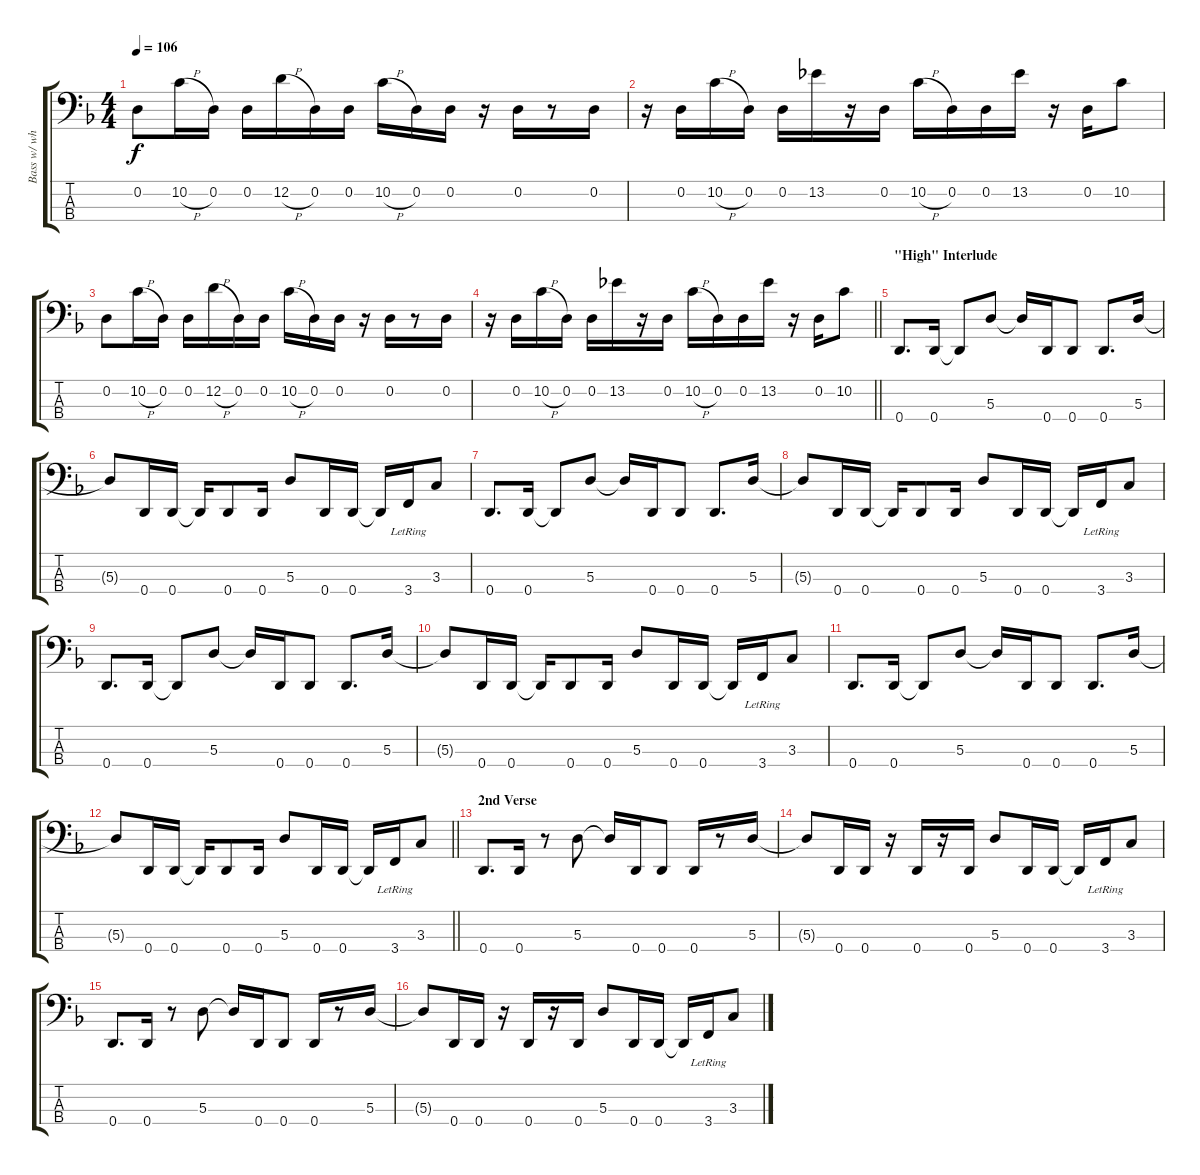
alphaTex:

\track ("Bass w/ whammy, auto-wah, delay and fuzz" "Bass w/ wh") {instrument electricbasspick}
\staff {score tabs}
\tuning (G2 D2 A1 D1) {hide}
\ts (4 4)
\tempo 106
\clef f4
\ks dminor
0.2.8{dy f} 10.2{h}.16 0.2.16 0.2.16 12.2{h}.16 0.2.16 0.2.16 10.2{h}.16 0.2.16 0.2.16 r.16 0.2.16 r.8 0.2.16 |
r.16 0.2.16 10.2{h}.16 0.2.16 0.2.16 13.2.16 r.16 0.2.16 10.2{h}.16 0.2.16 0.2.16 13.2.16 r.16 0.2.16 10.2.8 |
0.2.8 10.2{h}.16 0.2.16 0.2.16 12.2{h}.16 0.2.16 0.2.16 10.2{h}.16 0.2.16 0.2.16 r.16 0.2.16 r.8 0.2.16 |
\barLineRight lightlight
r.16 0.2.16 10.2{h}.16 0.2.16 0.2.16 13.2.16 r.16 0.2.16 10.2{h}.16 0.2.16 0.2.16 13.2.16 r.16 0.2.16 10.2.8 |
\section ("" "\"High\" Interlude")
0.4.8{d} 0.4.16 0.4{t}.8 5.3.8 5.3{t}.16 0.4.16 0.4.8 0.4.8{d} 5.3.16 |
5.3{t}.8 0.4.16 0.4.16 0.4{t}.16 0.4.8 0.4.16 5.3.8 0.4.16 0.4.16 0.4{t}.16 3.4{lr}.16 3.3.8 |
0.4.8{d} 0.4.16 0.4{t}.8 5.3.8 5.3{t}.16 0.4.16 0.4.8 0.4.8{d} 5.3.16 |
5.3{t}.8 0.4.16 0.4.16 0.4{t}.16 0.4.8 0.4.16 5.3.8 0.4.16 0.4.16 0.4{t}.16 3.4{lr}.16 3.3.8 |
0.4.8{d} 0.4.16 0.4{t}.8 5.3.8 5.3{t}.16 0.4.16 0.4.8 0.4.8{d} 5.3.16 |
5.3{t}.8 0.4.16 0.4.16 0.4{t}.16 0.4.8 0.4.16 5.3.8 0.4.16 0.4.16 0.4{t}.16 3.4{lr}.16 3.3.8 |
0.4.8{d} 0.4.16 0.4{t}.8 5.3.8 5.3{t}.16 0.4.16 0.4.8 0.4.8{d} 5.3.16 |
\barLineRight lightlight
5.3{t}.8 0.4.16 0.4.16 0.4{t}.16 0.4.8 0.4.16 5.3.8 0.4.16 0.4.16 0.4{t}.16 3.4{lr}.16 3.3.8 |
\section ("" "2nd Verse")
0.4.8{d} 0.4.16 r.8 5.3.8 5.3{t}.16 0.4.16 0.4.8 0.4.16 r.8 5.3.16 |
5.3{t}.8 0.4.16 0.4.16 r.16 0.4.16 r.16 0.4.16 5.3.8 0.4.16 0.4.16 0.4{t}.16 3.4{lr}.16 3.3.8 |
0.4.8{d} 0.4.16 r.8 5.3.8 5.3{t}.16 0.4.16 0.4.8 0.4.16 r.8 5.3.16 |
5.3{t}.8 0.4.16 0.4.16 r.16 0.4.16 r.16 0.4.16 5.3.8 0.4.16 0.4.16 0.4{t}.16 3.4{lr}.16 3.3.8
